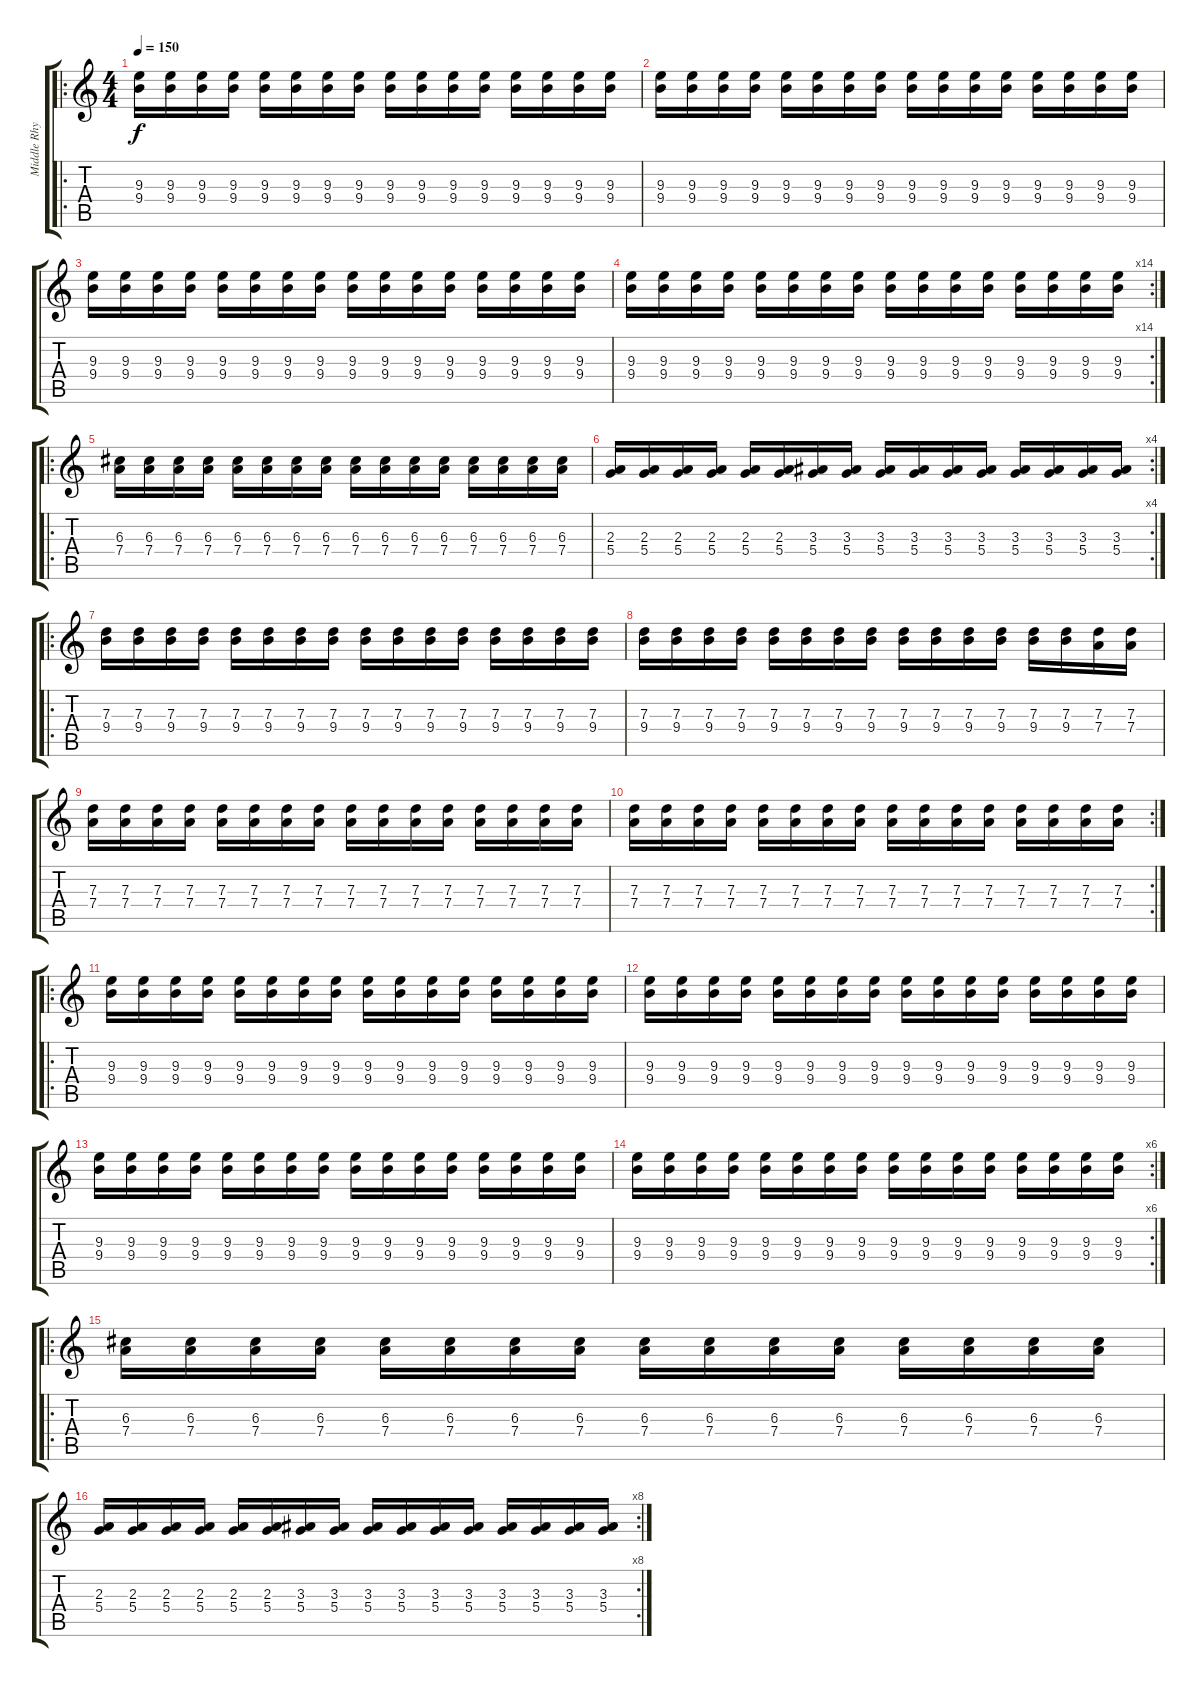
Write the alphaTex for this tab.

\track ("Middle Rhythm" "Middle Rhy") {instrument overdrivenguitar}
\staff {score tabs}
\tuning (E4 B3 G3 D3 A2 E2) {hide}
\ro
\ts (4 4)
\tempo 150
\clef g2
\ks c
(9.3 9.4).16{dy f} (9.3 9.4).16 (9.3 9.4).16 (9.3 9.4).16 (9.3 9.4).16 (9.3 9.4).16 (9.3 9.4).16 (9.3 9.4).16 (9.3 9.4).16 (9.3 9.4).16 (9.3 9.4).16 (9.3 9.4).16 (9.3 9.4).16 (9.3 9.4).16 (9.3 9.4).16 (9.3 9.4).16 |
(9.3 9.4).16 (9.3 9.4).16 (9.3 9.4).16 (9.3 9.4).16 (9.3 9.4).16 (9.3 9.4).16 (9.3 9.4).16 (9.3 9.4).16 (9.3 9.4).16 (9.3 9.4).16 (9.3 9.4).16 (9.3 9.4).16 (9.3 9.4).16 (9.3 9.4).16 (9.3 9.4).16 (9.3 9.4).16 |
(9.3 9.4).16 (9.3 9.4).16 (9.3 9.4).16 (9.3 9.4).16 (9.3 9.4).16 (9.3 9.4).16 (9.3 9.4).16 (9.3 9.4).16 (9.3 9.4).16 (9.3 9.4).16 (9.3 9.4).16 (9.3 9.4).16 (9.3 9.4).16 (9.3 9.4).16 (9.3 9.4).16 (9.3 9.4).16 |
\rc 14
(9.3 9.4).16 (9.3 9.4).16 (9.3 9.4).16 (9.3 9.4).16 (9.3 9.4).16 (9.3 9.4).16 (9.3 9.4).16 (9.3 9.4).16 (9.3 9.4).16 (9.3 9.4).16 (9.3 9.4).16 (9.3 9.4).16 (9.3 9.4).16 (9.3 9.4).16 (9.3 9.4).16 (9.3 9.4).16 |
\ro
(6.3 7.4).16 (6.3 7.4).16 (6.3 7.4).16 (6.3 7.4).16 (6.3 7.4).16 (6.3 7.4).16 (6.3 7.4).16 (6.3 7.4).16 (6.3 7.4).16 (6.3 7.4).16 (6.3 7.4).16 (6.3 7.4).16 (6.3 7.4).16 (6.3 7.4).16 (6.3 7.4).16 (6.3 7.4).16 |
\rc 4
(2.3 5.4).16 (2.3 5.4).16 (2.3 5.4).16 (2.3 5.4).16 (2.3 5.4).16 (2.3 5.4).16 (3.3 5.4).16 (3.3 5.4).16 (3.3 5.4).16 (3.3 5.4).16 (3.3 5.4).16 (3.3 5.4).16 (3.3 5.4).16 (3.3 5.4).16 (3.3 5.4).16 (3.3 5.4).16 |
\ro
(7.3 9.4).16 (7.3 9.4).16 (7.3 9.4).16 (7.3 9.4).16 (7.3 9.4).16 (7.3 9.4).16 (7.3 9.4).16 (7.3 9.4).16 (7.3 9.4).16 (7.3 9.4).16 (7.3 9.4).16 (7.3 9.4).16 (7.3 9.4).16 (7.3 9.4).16 (7.3 9.4).16 (7.3 9.4).16 |
(7.3 9.4).16 (7.3 9.4).16 (7.3 9.4).16 (7.3 9.4).16 (7.3 9.4).16 (7.3 9.4).16 (7.3 9.4).16 (7.3 9.4).16 (7.3 9.4).16 (7.3 9.4).16 (7.3 9.4).16 (7.3 9.4).16 (7.3 9.4).16 (7.3 9.4).16 (7.3 7.4).16 (7.3 7.4).16 |
(7.3 7.4).16 (7.3 7.4).16 (7.3 7.4).16 (7.3 7.4).16 (7.3 7.4).16 (7.3 7.4).16 (7.3 7.4).16 (7.3 7.4).16 (7.3 7.4).16 (7.3 7.4).16 (7.3 7.4).16 (7.3 7.4).16 (7.3 7.4).16 (7.3 7.4).16 (7.3 7.4).16 (7.3 7.4).16 |
\rc 2
(7.3 7.4).16 (7.3 7.4).16 (7.3 7.4).16 (7.3 7.4).16 (7.3 7.4).16 (7.3 7.4).16 (7.3 7.4).16 (7.3 7.4).16 (7.3 7.4).16 (7.3 7.4).16 (7.3 7.4).16 (7.3 7.4).16 (7.3 7.4).16 (7.3 7.4).16 (7.3 7.4).16 (7.3 7.4).16 |
\ro
(9.3 9.4).16 (9.3 9.4).16 (9.3 9.4).16 (9.3 9.4).16 (9.3 9.4).16 (9.3 9.4).16 (9.3 9.4).16 (9.3 9.4).16 (9.3 9.4).16 (9.3 9.4).16 (9.3 9.4).16 (9.3 9.4).16 (9.3 9.4).16 (9.3 9.4).16 (9.3 9.4).16 (9.3 9.4).16 |
(9.3 9.4).16 (9.3 9.4).16 (9.3 9.4).16 (9.3 9.4).16 (9.3 9.4).16 (9.3 9.4).16 (9.3 9.4).16 (9.3 9.4).16 (9.3 9.4).16 (9.3 9.4).16 (9.3 9.4).16 (9.3 9.4).16 (9.3 9.4).16 (9.3 9.4).16 (9.3 9.4).16 (9.3 9.4).16 |
(9.3 9.4).16 (9.3 9.4).16 (9.3 9.4).16 (9.3 9.4).16 (9.3 9.4).16 (9.3 9.4).16 (9.3 9.4).16 (9.3 9.4).16 (9.3 9.4).16 (9.3 9.4).16 (9.3 9.4).16 (9.3 9.4).16 (9.3 9.4).16 (9.3 9.4).16 (9.3 9.4).16 (9.3 9.4).16 |
\rc 6
(9.3 9.4).16 (9.3 9.4).16 (9.3 9.4).16 (9.3 9.4).16 (9.3 9.4).16 (9.3 9.4).16 (9.3 9.4).16 (9.3 9.4).16 (9.3 9.4).16 (9.3 9.4).16 (9.3 9.4).16 (9.3 9.4).16 (9.3 9.4).16 (9.3 9.4).16 (9.3 9.4).16 (9.3 9.4).16 |
\ro
(6.3 7.4).16 (6.3 7.4).16 (6.3 7.4).16 (6.3 7.4).16 (6.3 7.4).16 (6.3 7.4).16 (6.3 7.4).16 (6.3 7.4).16 (6.3 7.4).16 (6.3 7.4).16 (6.3 7.4).16 (6.3 7.4).16 (6.3 7.4).16 (6.3 7.4).16 (6.3 7.4).16 (6.3 7.4).16 |
\rc 8
(2.3 5.4).16 (2.3 5.4).16 (2.3 5.4).16 (2.3 5.4).16 (2.3 5.4).16 (2.3 5.4).16 (3.3 5.4).16 (3.3 5.4).16 (3.3 5.4).16 (3.3 5.4).16 (3.3 5.4).16 (3.3 5.4).16 (3.3 5.4).16 (3.3 5.4).16 (3.3 5.4).16 (3.3 5.4).16
